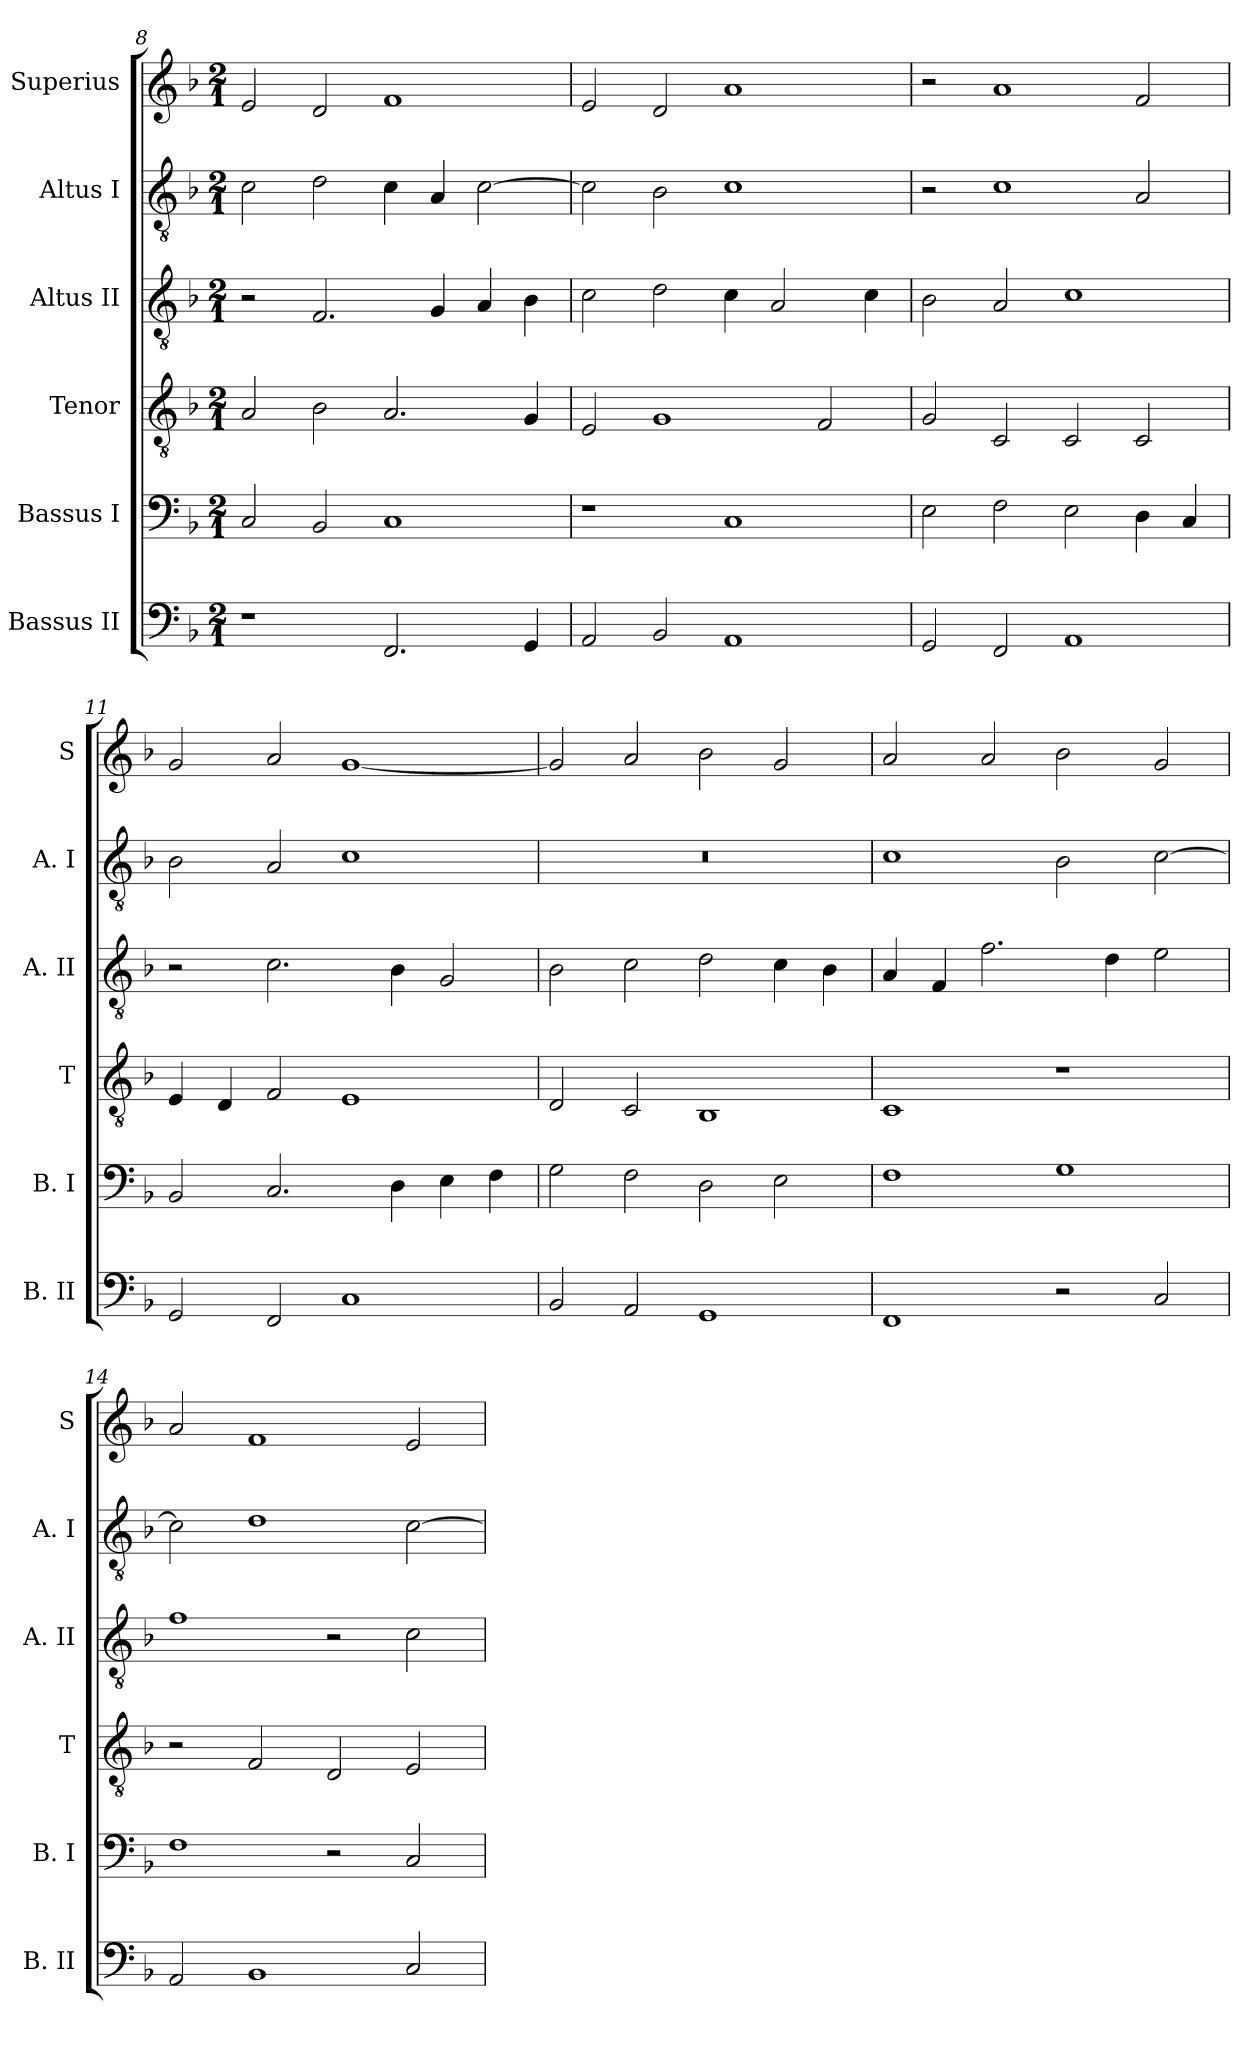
**kern	**kern	**kern	**kern	**kern	**kern
*part6	*part5	*part4	*part3	*part2	*part1
*staff6	*staff5	*staff4	*staff3	*staff2	*staff1
*I"Bassus II	*I"Bassus I	*I"Tenor	*I"Altus II	*I"Altus I	*I"Superius
*I'B. II	*I'B. I	*I'T	*I'A. II	*I'A. I	*I'S
*clefF4	*clefF4	*clefGv2	*clefGv2	*clefGv2	*clefG2
*k[b-]	*k[b-]	*k[b-]	*k[b-]	*k[b-]	*k[b-]
*d:	*d:	*d:	*d:	*d:	*d:
*M2/1	*M2/1	*M2/1	*M2/1	*M2/1	*M2/1
=8	=8	=8	=8	=8	=8
1r	2C	2A	2r	2c	2e
.	2BB-	2B-	2.F	2d	2d
2.FF	1C	2.A	.	4c	1f
.	.	.	4G	4A	.
.	.	.	4A	[2c	.
4GG	.	4G	4B-	.	.
=9	=9	=9	=9	=9	=9
2AA	1r	2E	2c	2c]	2e
2BB-	.	1G	2d	2B-	2d
1AA	1C	.	4c	1c	1a
.	.	.	2A	.	.
.	.	2F	.	.	.
.	.	.	4c	.	.
=10	=10	=10	=10	=10	=10
2GG	2E	2G	2B-	2r	2r
2FF	2F	2C	2A	1c	1a
1AA	2E	2C	1c	.	.
.	4D	2C	.	2A	2f
.	4C	.	.	.	.
=11	=11	=11	=11	=11	=11
2GG	2BB-	4E	2r	2B-	2g
.	.	4D	.	.	.
2FF	2.C	2F	2.c	2A	2a
1C	.	1E	.	1c	[1g
.	4D	.	4B-	.	.
.	4E	.	2G	.	.
.	4F	.	.	.	.
=12	=12	=12	=12	=12	=12
2BB-	2G	2D	2B-	0r	2g]
2AA	2F	2C	2c	.	2a
1GG	2D	1BB-	2d	.	2b-
.	2E	.	4c	.	2g
.	.	.	4B-	.	.
=13	=13	=13	=13	=13	=13
1FF	1F	1C	4A	1c	2a
.	.	.	4F	.	.
.	.	.	2.f	.	2a
2r	1G	1r	.	2B-	2b-
.	.	.	4d	.	.
2C	.	.	2e	[2c	2g
=14	=14	=14	=14	=14	=14
2AA	1F	2r	1f	2c]	2a
1BB-	.	2F	.	1d	1f
.	2r	2D	2r	.	.
2C	2C	2E	2c	[2c	2e
=	=	=	=	=	=
*-	*-	*-	*-	*-	*-
